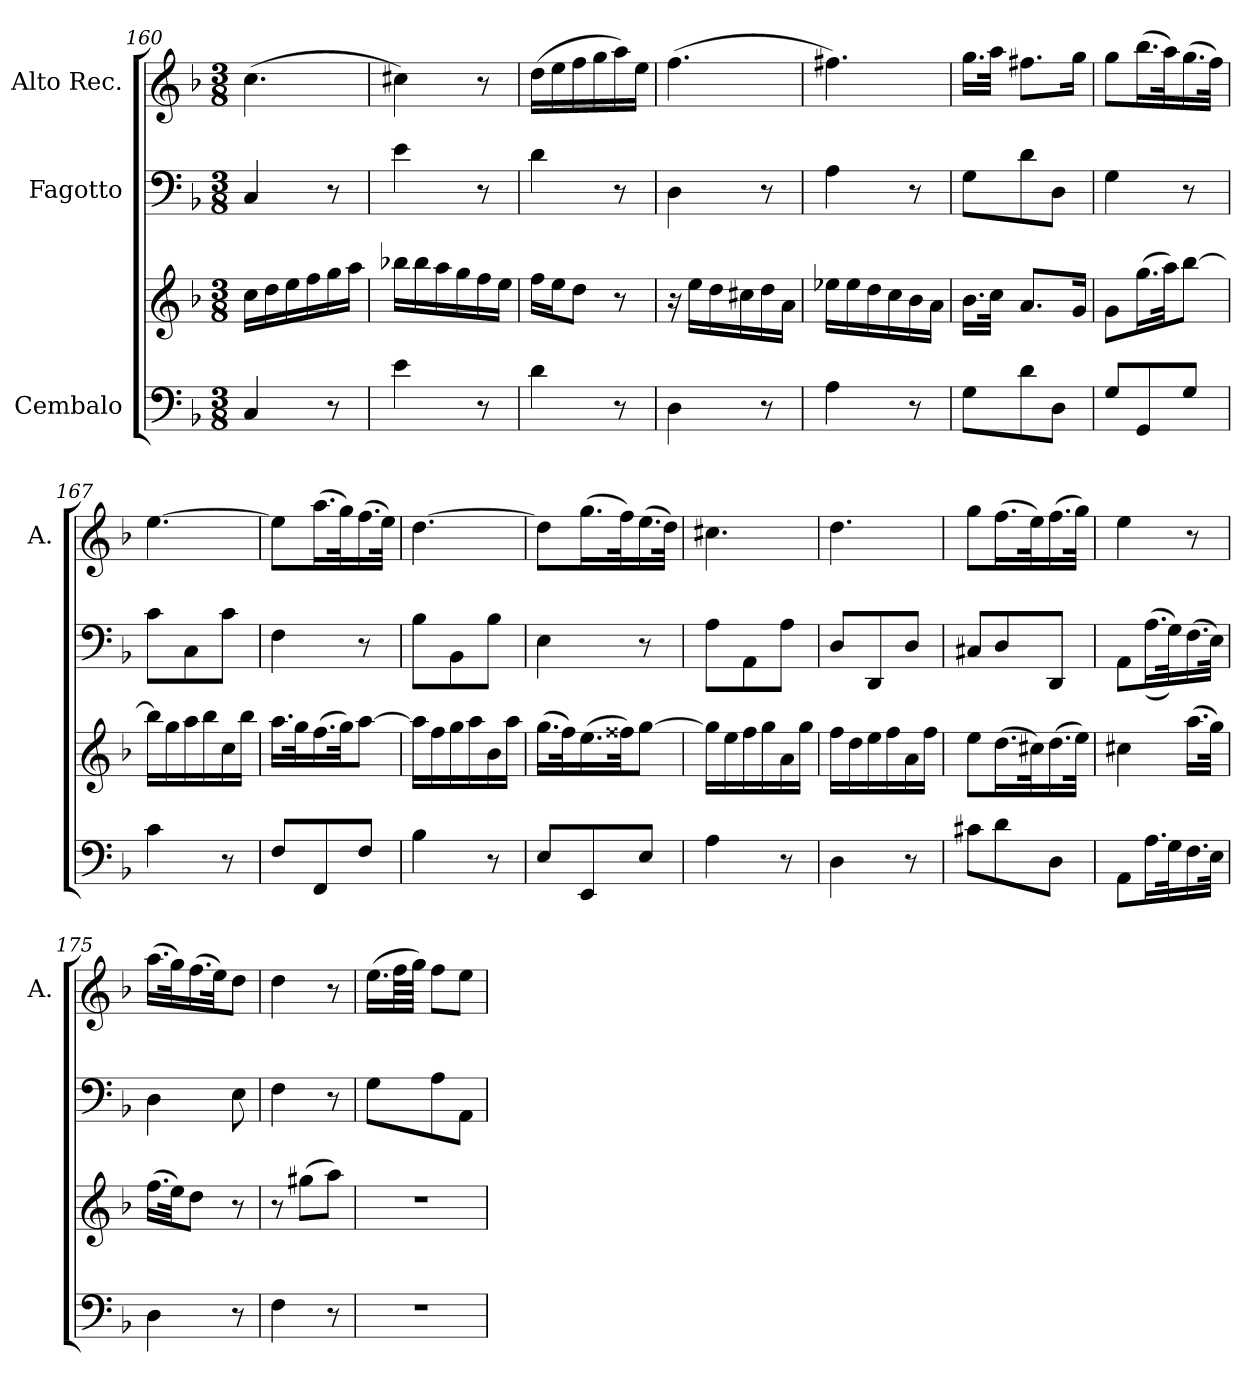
**kern	**kern	**kern	**kern
*part3	*part3	*part2	*part1
*staff4	*staff3	*staff2	*staff1
*I"Cembalo	*	*I"Fagotto	*I"Alto Rec.
*	*	*	*I'A.
*clefF4	*clefG2	*clefF4	*clefG2
*k[b-]	*k[b-]	*k[b-]	*k[b-]
*M3/8	*M3/8	*M3/8	*M3/8
=160	=160	=160	=160
4C/	16cc\LL	4C/	(4.cc\
.	16dd\	.	.
.	16ee\	.	.
.	16ff\	.	.
8r	16gg\	8r	.
.	16aa\JJ	.	.
=161	=161	=161	=161
4e\	16bb-X\LL	4e\	4cc#X\)
.	16bb-\	.	.
.	16aa\	.	.
.	16gg\	.	.
8r	16ff\	8r	8r
.	16ee\JJ	.	.
=162	=162	=162	=162
4d\	16ff\LL	4d\	(16dd\LL
.	16ee\J	.	16ee\
.	8dd\J	.	16ff\
.	.	.	16gg\
8r	8r	8r	16aa\)
.	.	.	16ee\JJ
=163	=163	=163	=163
4D\	16r	4D\	(4.ff\
.	16ee\LL	.	.
.	16dd\	.	.
.	16cc#X\	.	.
8r	16dd\	8r	.
.	16a\JJ	.	.
=164	=164	=164	=164
4A\	16ee-X\LL	4A\	4.ff#X\)
.	16ee-\	.	.
.	16dd\	.	.
.	16cc\	.	.
8r	16b-\	8r	.
.	16a\JJ	.	.
=165	=165	=165	=165
8G\L	16.b-\LL	8G\L	16.gg\LL
.	32cc\JJk	.	32aa\JJk
8d\	8.a/L	8d\	8.ff#X\L
8D\J	.	8D\J	.
.	16g/Jk	.	16gg\Jk
!!LO:PB:g=z
=166	=166	=166	=166
8G/L	8g\L	4G\	8gg\L
8GG/	(16.gg\L	.	(16.bb-\L
.	32aa\JK)	.	32aa\K)
8G/J	[8bb-\J	8r	(16.gg\
.	.	.	32ff\JJk)
=167	=167	=167	=167
4c\	16bb-\LL]	8c\L	[4.ee\
.	16gg\	.	.
.	16aa\	8C\	.
.	16bb-\	.	.
8r	16cc\	8c\J	.
.	16bb-\JJ	.	.
=168	=168	=168	=168
8F/L	16.aa\LL	4F\	8ee\L]
.	32gg\K	.	.
8FF/	(16.ff\	.	(16.aa\L
.	32gg\JK)	.	32gg\K)
8F/J	[8aa\J	8r	(16.ff\
.	.	.	32ee\JJk)
=169	=169	=169	=169
4B-\	16aa\LL]	8B-\L	[4.dd\
.	16ff\	.	.
.	16gg\	8BB-\	.
.	16aa\	.	.
8r	16b-\	8B-\J	.
.	16aa\JJ	.	.
=170	=170	=170	=170
8E/L	(16.gg\LL	4E\	8dd\L]
.	32ff\K)	.	.
8EE/	(16.ee\	.	(16.gg\L
.	32ff##X\JK)	.	32ff\K)
8E/J	[8gg\J	8r	(16.ee\
.	.	.	32dd\JJk)
=171	=171	=171	=171
4A\	16gg\LL]	8A\L	4.cc#X\
.	16ee\	.	.
.	16ff\	8AA\	.
.	16gg\	.	.
8r	16a\	8A\J	.
.	16gg\JJ	.	.
=172	=172	=172	=172
4D\	16ff\LL	8D/L	4.dd\
.	16dd\	.	.
.	16ee\	8DD/	.
.	16ff\	.	.
8r	16a\	8D/J	.
.	16ff\JJ	.	.
!!LO:LB:g=z
=173	=173	=173	=173
8c#X\L	8ee\L	8C#X/L	8gg\L
8d\	(16.dd\L	8D/	(16.ff\L
.	32cc#X\K)	.	32ee\K)
8D\J	(16.dd\	8DD/J	(16.ff\
.	32ee\JJk)	.	32gg\JJk)
=174	=174	=174	=174
8AA\L	4cc#X\	8AA\L	4ee\
16.A\L	.	((16.A\L	.
32G\K	.	32G\K))	.
16.F\	(16.aa\LL	(16.F\	8r
32E\JJk	32gg\JJk)	32E\JJk)	.
=175	=175	=175	=175
4D\	(16.ff\LL	4D\	(16.aa\LL
.	32ee\JK)	.	32gg\K)
.	8dd\J	.	(16.ff\
.	.	.	32ee\JK)
8r	8r	8E\	8dd\J
=176	=176	=176	=176
4F\	8r	4F\	4dd\
.	(8gg#X\L	.	.
8r	8aa\J)	8r	8r
=177	=177	=177	=177
4.r	4.r	8G\L	(16.ee\LL
.	.	.	64ff\LL
.	.	.	64gg\JJJJ)
.	.	8A\	8ff\L
.	.	8AA\J	8ee\J
=	=	=	=
*-	*-	*-	*-
